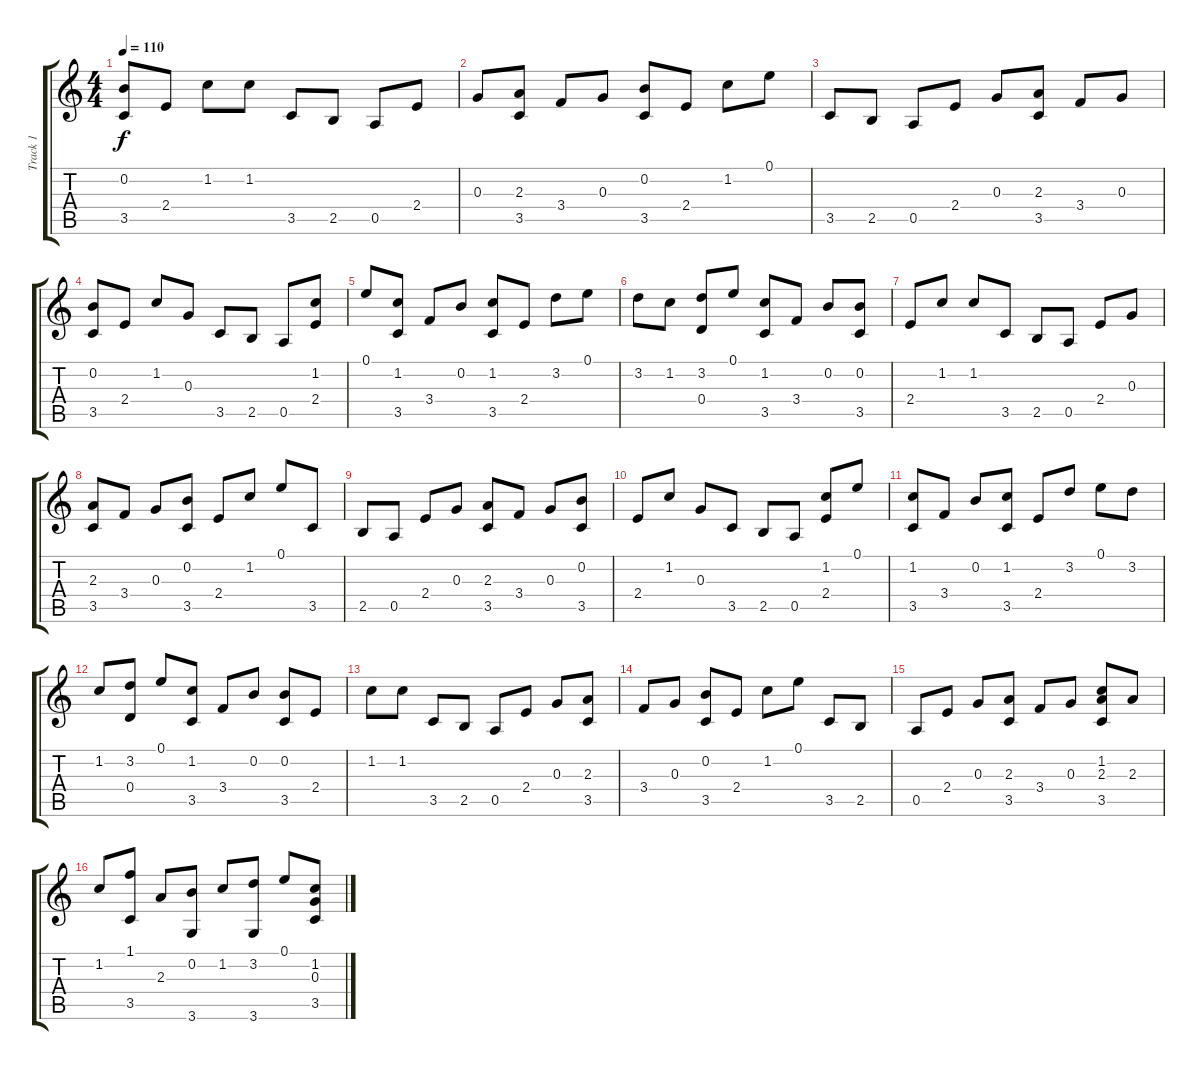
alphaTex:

\track ("Track 1" "Track 1") {instrument acousticguitarsteel}
\staff {score tabs}
\tuning (E4 B3 G3 D3 A2 E2) {hide}
\ts (4 4)
\tempo 110
\clef g2
\ks c
(0.2 3.5).8{dy f instrument acousticguitarsteel} 2.4.8 1.2.8 1.2.8 3.5.8 2.5.8 0.5.8 2.4.8 |
0.3.8 (2.3 3.5).8 3.4.8 0.3.8 (0.2 3.5).8 2.4.8 1.2.8 0.1.8 |
3.5.8 2.5.8 0.5.8 2.4.8 0.3.8 (2.3 3.5).8 3.4.8 0.3.8 |
(0.2 3.5).8 2.4.8 1.2.8 0.3.8 3.5.8 2.5.8 0.5.8 (1.2 2.4).8 |
0.1.8 (1.2 3.5).8 3.4.8 0.2.8 (1.2 3.5).8 2.4.8 3.2.8 0.1.8 |
3.2.8 1.2.8 (3.2 0.4).8 0.1.8 (1.2 3.5).8 3.4.8 0.2.8 (0.2 3.5).8 |
2.4.8 1.2.8 1.2.8 3.5.8 2.5.8 0.5.8 2.4.8 0.3.8 |
(2.3 3.5).8 3.4.8 0.3.8 (0.2 3.5).8 2.4.8 1.2.8 0.1.8 3.5.8 |
2.5.8 0.5.8 2.4.8 0.3.8 (2.3 3.5).8 3.4.8 0.3.8 (0.2 3.5).8 |
2.4.8 1.2.8 0.3.8 3.5.8 2.5.8 0.5.8 (1.2 2.4).8 0.1.8 |
(1.2 3.5).8 3.4.8 0.2.8 (1.2 3.5).8 2.4.8 3.2.8 0.1.8 3.2.8 |
1.2.8 (3.2 0.4).8 0.1.8 (1.2 3.5).8 3.4.8 0.2.8 (0.2 3.5).8 2.4.8 |
1.2.8 1.2.8 3.5.8 2.5.8 0.5.8 2.4.8 0.3.8 (2.3 3.5).8 |
3.4.8 0.3.8 (0.2 3.5).8 2.4.8 1.2.8 0.1.8 3.5.8 2.5.8 |
0.5.8 2.4.8 0.3.8 (2.3 3.5).8 3.4.8 0.3.8 (1.2 2.3 3.5).8 2.3.8 |
1.2.8 (1.1 3.5).8 2.3.8 (0.2 3.6).8 1.2.8 (3.2 3.6).8 0.1.8 (1.2 0.3 3.5).8
